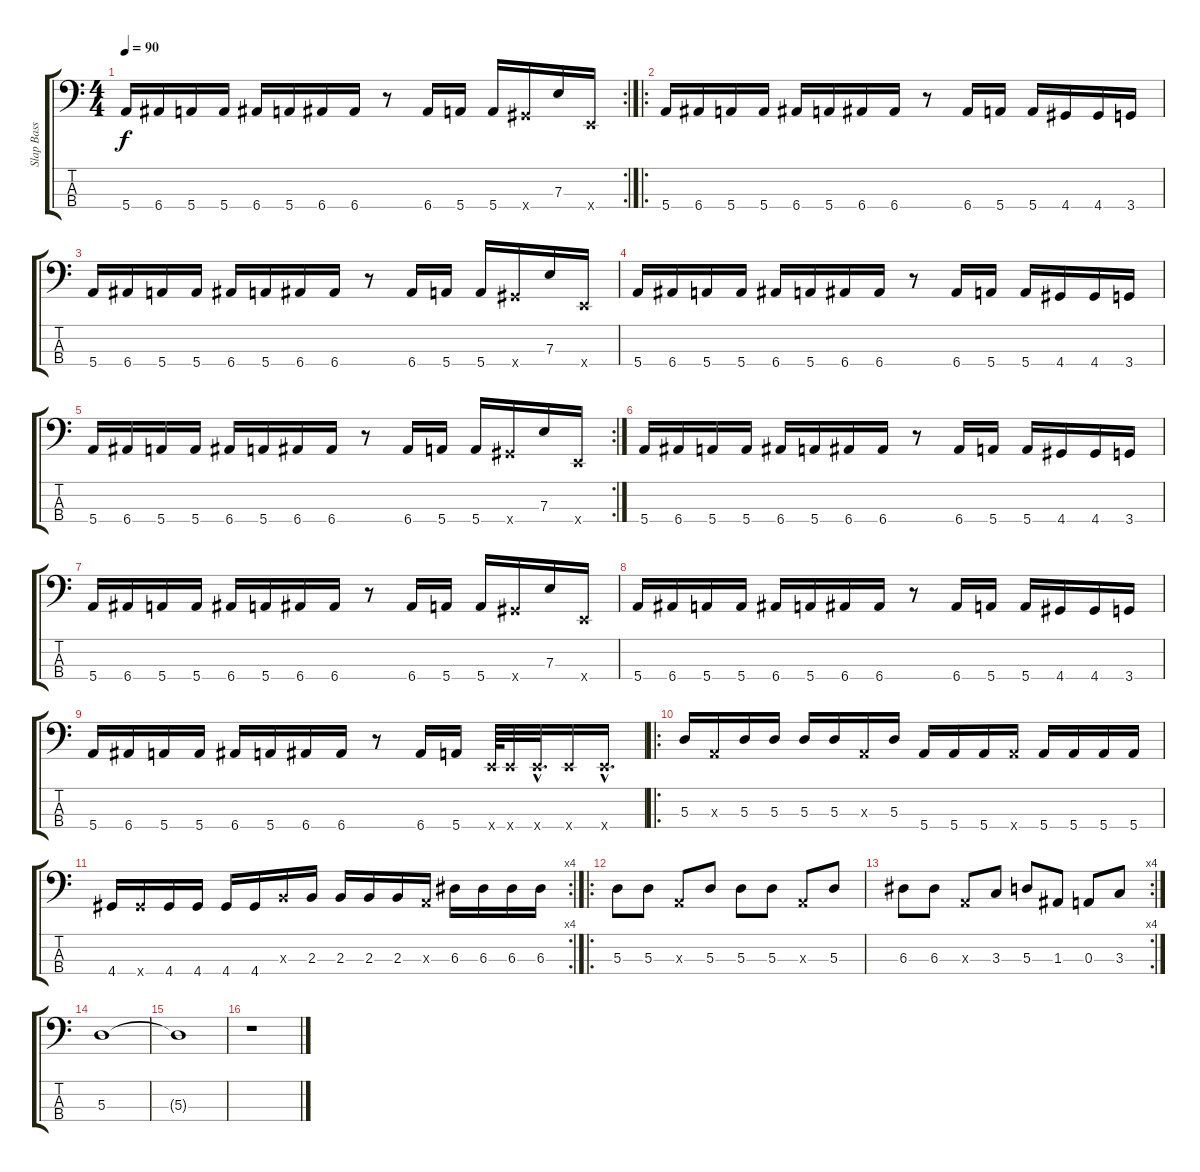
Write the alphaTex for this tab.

\track ("Slap Bass" "Slap Bass") {instrument slapbass1}
\staff {score tabs}
\tuning (G2 D2 A1 E1) {hide}
\rc 2
\ts (4 4)
\tempo 90
\clef f4
\ks c
5.4.16{dy f} 6.4.16 5.4.16 5.4.16 6.4.16 5.4.16 6.4.16 6.4.16 r.8 6.4.16 5.4.16 5.4.16 4.4{x}.16 7.3.16 0.4{x}.16 |
\ro
5.4.16 6.4.16 5.4.16 5.4.16 6.4.16 5.4.16 6.4.16 6.4.16 r.8 6.4.16 5.4.16 5.4.16 4.4.16 4.4.16 3.4.16 |
5.4.16 6.4.16 5.4.16 5.4.16 6.4.16 5.4.16 6.4.16 6.4.16 r.8 6.4.16 5.4.16 5.4.16 4.4{x}.16 7.3.16 0.4{x}.16 |
5.4.16 6.4.16 5.4.16 5.4.16 6.4.16 5.4.16 6.4.16 6.4.16 r.8 6.4.16 5.4.16 5.4.16 4.4.16 4.4.16 3.4.16 |
\rc 2
5.4.16 6.4.16 5.4.16 5.4.16 6.4.16 5.4.16 6.4.16 6.4.16 r.8 6.4.16 5.4.16 5.4.16 4.4{x}.16 7.3.16 0.4{x}.16 |
5.4.16 6.4.16 5.4.16 5.4.16 6.4.16 5.4.16 6.4.16 6.4.16 r.8 6.4.16 5.4.16 5.4.16 4.4.16 4.4.16 3.4.16 |
5.4.16 6.4.16 5.4.16 5.4.16 6.4.16 5.4.16 6.4.16 6.4.16 r.8 6.4.16 5.4.16 5.4.16 4.4{x}.16 7.3.16 0.4{x}.16 |
5.4.16 6.4.16 5.4.16 5.4.16 6.4.16 5.4.16 6.4.16 6.4.16 r.8 6.4.16 5.4.16 5.4.16 4.4.16 4.4.16 3.4.16 |
5.4.16 6.4.16 5.4.16 5.4.16 6.4.16 5.4.16 6.4.16 6.4.16 r.8 6.4.16 5.4.16 0.4{x}.64 0.4{x}.32 0.4{hac x}.32{d} 0.4{x}.16 0.4{hac x}.16{d} |
\ro
5.3.16 0.3{x}.16 5.3.16 5.3.16 5.3.16 5.3.16 0.3{x}.16 5.3.16 5.4.16 5.4.16 5.4.16 5.4{x}.16 5.4.16 5.4.16 5.4.16 5.4.16 |
\rc 4
4.4.16 4.4{x}.16 4.4.16 4.4.16 4.4.16 4.4.16 2.3{x}.16 2.3.16 2.3.16 2.3.16 2.3.16 0.3{x}.16 6.3.16 6.3.16 6.3.16 6.3.16 |
\ro
5.3.8 5.3.8 0.3{x}.8 5.3.8 5.3.8 5.3.8 0.3{x}.8 5.3.8 |
\rc 4
6.3.8 6.3.8 0.3{x}.8 3.3.8 5.3.8 1.3.8 0.3.8 3.3.8 |
5.3.1 |
5.3{t}.1 |
r.1
